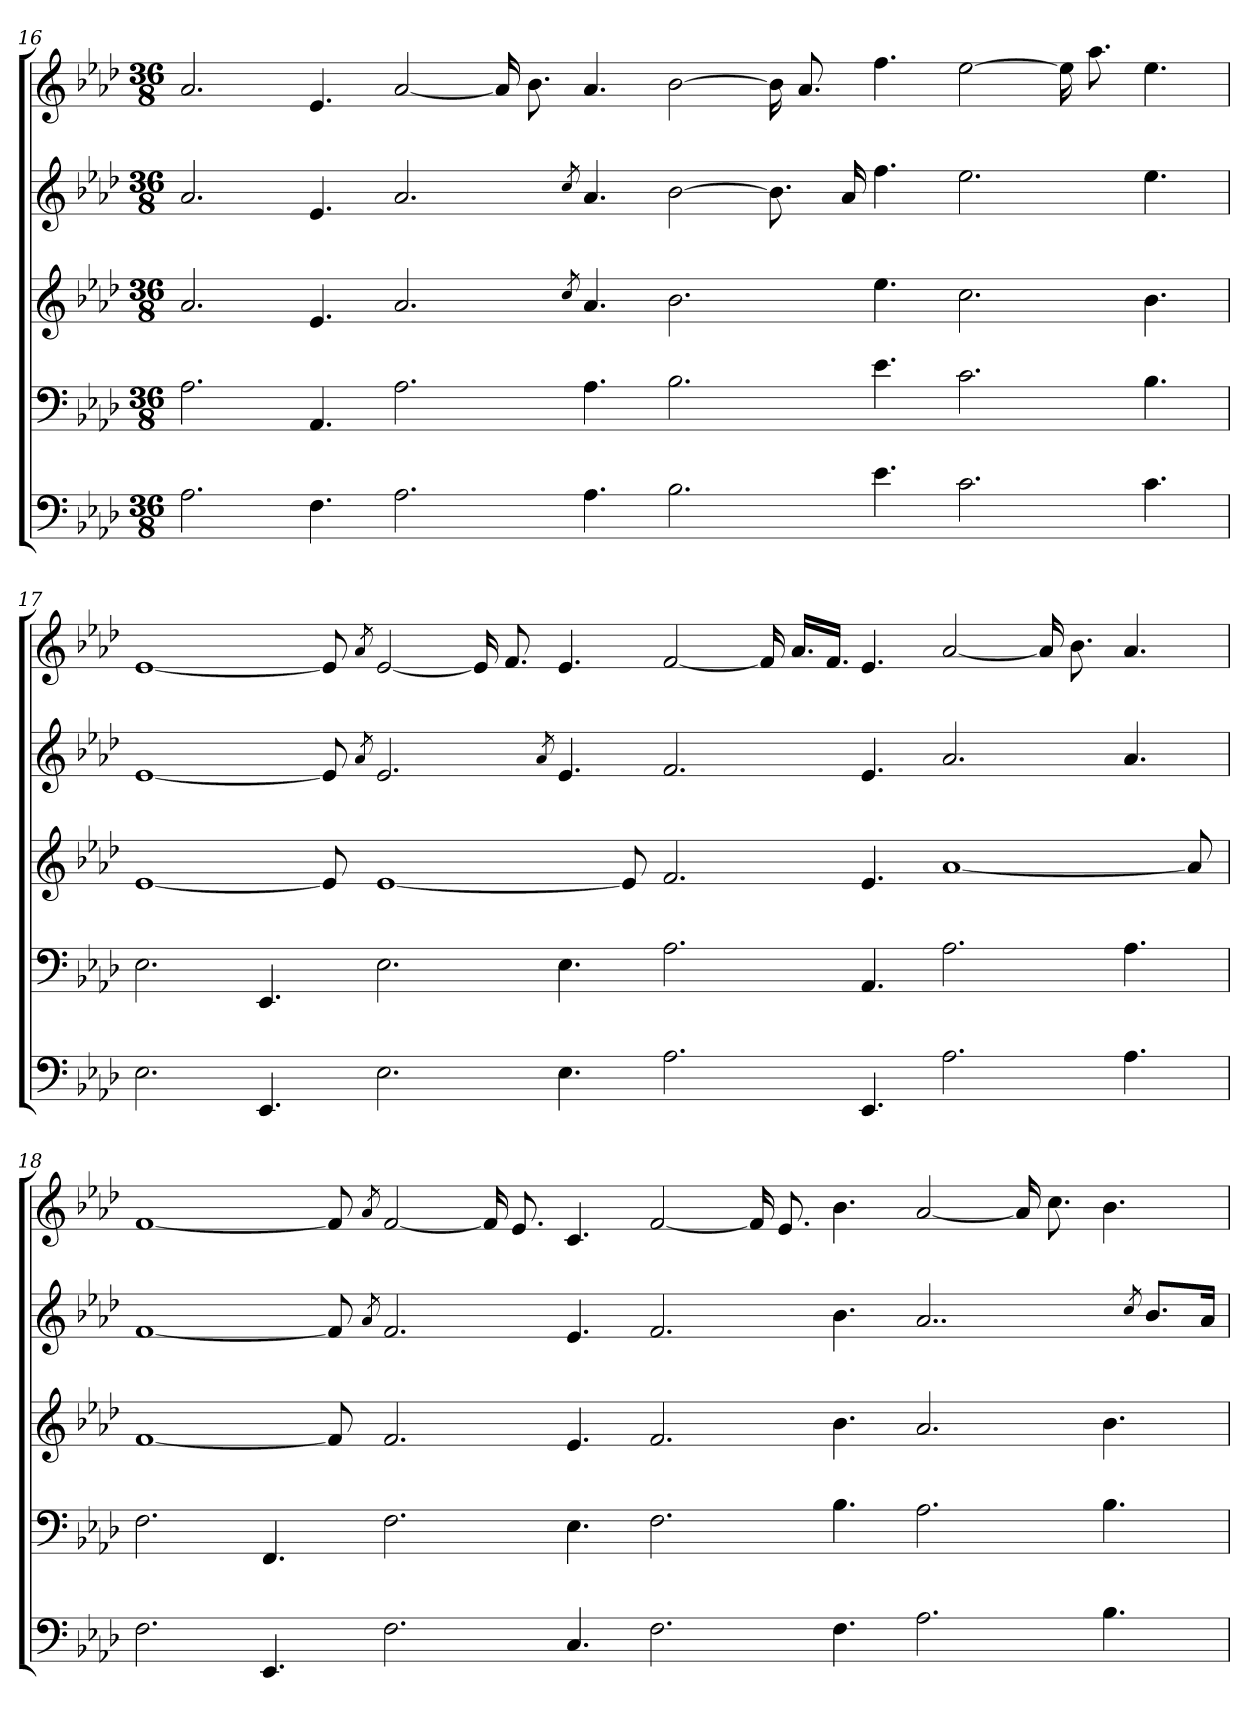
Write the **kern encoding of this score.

**kern	**kern	**kern	**kern	**kern
*part5	*part4	*part3	*part2	*part1
*staff5	*staff4	*staff3	*staff2	*staff1
*clefF4	*clefF4	*clefG2	*clefG2	*clefG2
*k[b-e-a-d-]	*k[b-e-a-d-]	*k[b-e-a-d-]	*k[b-e-a-d-]	*k[b-e-a-d-]
*M36/8	*M36/8	*M36/8	*M36/8	*M36/8
=16	=16	=16	=16	=16
2.A-	2.A-	2.a-	2.a-	2.a-
4.F	4.AA-	4.e-	4.e-	4.e-
2.A-	2.A-	2.a-	2.a-	[2a-
.	.	.	.	16a-]
.	.	.	.	8.b-
.	.	8qcc	8qcc	.
4.A-	4.A-	4.a-	4.a-	4.a-
2.B-	2.B-	2.b-	[2b-	[2b-
.	.	.	8.b-]	16b-]
.	.	.	.	8.a-
.	.	.	16a-	.
4.e-	4.e-	4.ee-	4.ff	4.ff
2.c	2.c	2.cc	2.ee-	[2ee-
.	.	.	.	16ee-]
.	.	.	.	8.aa-
4.c	4.B-	4.b-	4.ee-	4.ee-
=17	=17	=17	=17	=17
2.E-	2.E-	[1e-	[1e-	[1e-
4.EE-	4.EE-	.	.	.
.	.	8e-]	8e-]	8e-]
.	.	.	8qa-	8qa-
2.E-	2.E-	[1e-	2.e-	[2e-
.	.	.	.	16e-]
.	.	.	.	8.f
.	.	.	8qa-	.
4.E-	4.E-	.	4.e-	4.e-
.	.	8e-]	.	.
2.A-	2.A-	2.f	2.f	[2f
.	.	.	.	16f]
.	.	.	.	16.a-/LL
.	.	.	.	16.f/JJ
4.EE-	4.AA-	4.e-	4.e-	4.e-
2.A-	2.A-	[1a-	2.a-	[2a-
.	.	.	.	16a-]
.	.	.	.	8.b-
4.A-	4.A-	.	4.a-	4.a-
.	.	8a-]	.	.
=18	=18	=18	=18	=18
2.F	2.F	[1f	[1f	[1f
4.EE-	4.FF	.	.	.
.	.	8f]	8f]	8f]
.	.	.	8qa-	8qa-
2.F	2.F	2.f	2.f	[2f
.	.	.	.	16f]
.	.	.	.	8.e-
4.C	4.E-	4.e-	4.e-	4.c
2.F	2.F	2.f	2.f	[2f
.	.	.	.	16f]
.	.	.	.	8.e-
4.F	4.B-	4.b-	4.b-	4.b-
2.A-	2.A-	2.a-	2..a-	[2a-
.	.	.	.	16a-]
.	.	.	.	8.cc
4.B-	4.B-	4.b-	.	4.b-
.	.	.	8qcc	.
.	.	.	8.b-/L	.
.	.	.	16a-/Jk	.
=	=	=	=	=
*-	*-	*-	*-	*-
